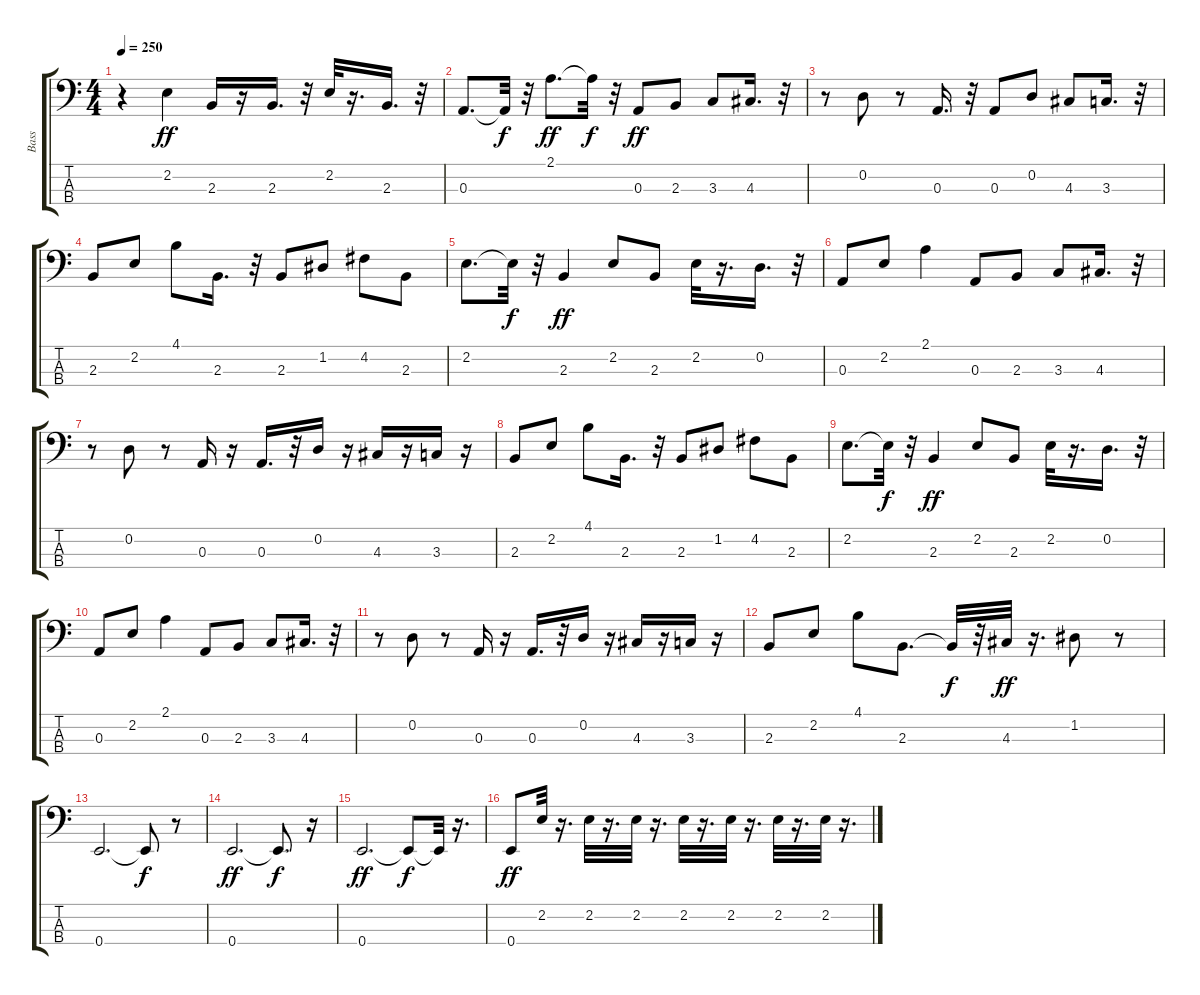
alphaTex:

\track ("Bass" "Bass") {instrument slapbass2}
\staff {score tabs}
\tuning (G2 D2 A1 E1) {hide}
\ts (4 4)
\tempo 250
\clef f4
\ks c
r.4{dy f} 2.2.4{dy ff} 2.3.16 r.16 2.3.16{d} r.32 2.2.32 r.16{d} 2.3.16{d} r.32 |
0.3.8{d} 0.3{t}.32{dy f} r.32 2.1.8{d dy ff} 2.1{t}.32{dy f} r.32 0.3.8{dy ff} 2.3.8 3.3.8 4.3.16{d} r.32 |
r.8 0.2.8 r.8 0.3.16{d} r.32 0.3.8 0.2.8 4.3.8 3.3.16{d} r.32 |
2.3.8 2.2.8 4.1.8 2.3.16{d} r.32 2.3.8 1.2.8 4.2.8 2.3.8 |
2.2.8{d} 2.2{t}.32{dy f} r.32 2.3.4{dy ff} 2.2.8 2.3.8 2.2.32 r.16{d} 0.2.16{d} r.32 |
0.3.8 2.2.8 2.1.4 0.3.8 2.3.8 3.3.8 4.3.16{d} r.32 |
r.8 0.2.8 r.8 0.3.16 r.16 0.3.16{d} r.32 0.2.16 r.16 4.3.16 r.16 3.3.16 r.16 |
2.3.8 2.2.8 4.1.8 2.3.16{d} r.32 2.3.8 1.2.8 4.2.8 2.3.8 |
2.2.8{d} 2.2{t}.32{dy f} r.32 2.3.4{dy ff} 2.2.8 2.3.8 2.2.32 r.16{d} 0.2.16{d} r.32 |
0.3.8 2.2.8 2.1.4 0.3.8 2.3.8 3.3.8 4.3.16{d} r.32 |
r.8 0.2.8 r.8 0.3.16 r.16 0.3.16{d} r.32 0.2.16 r.16 4.3.16 r.16 3.3.16 r.16 |
2.3.8 2.2.8 4.1.8 2.3.8{d} 2.3{t}.32{dy f} r.32 4.3.32{dy ff} r.16{d} 1.2.8 r.8 |
0.4.2{d} 0.4{t}.8{dy f} r.8 |
0.4.2{d dy ff} 0.4{t}.8{d dy f} r.16 |
0.4.2{d dy ff} 0.4{t}.8{dy f} 0.4{t}.32 r.16{d} |
0.4.8{dy ff} 2.2.32 r.16{d} 2.2.32 r.16{d} 2.2.32 r.16{d} 2.2.32 r.16{d} 2.2.32 r.16{d} 2.2.32 r.16{d} 2.2.32 r.16{d}
